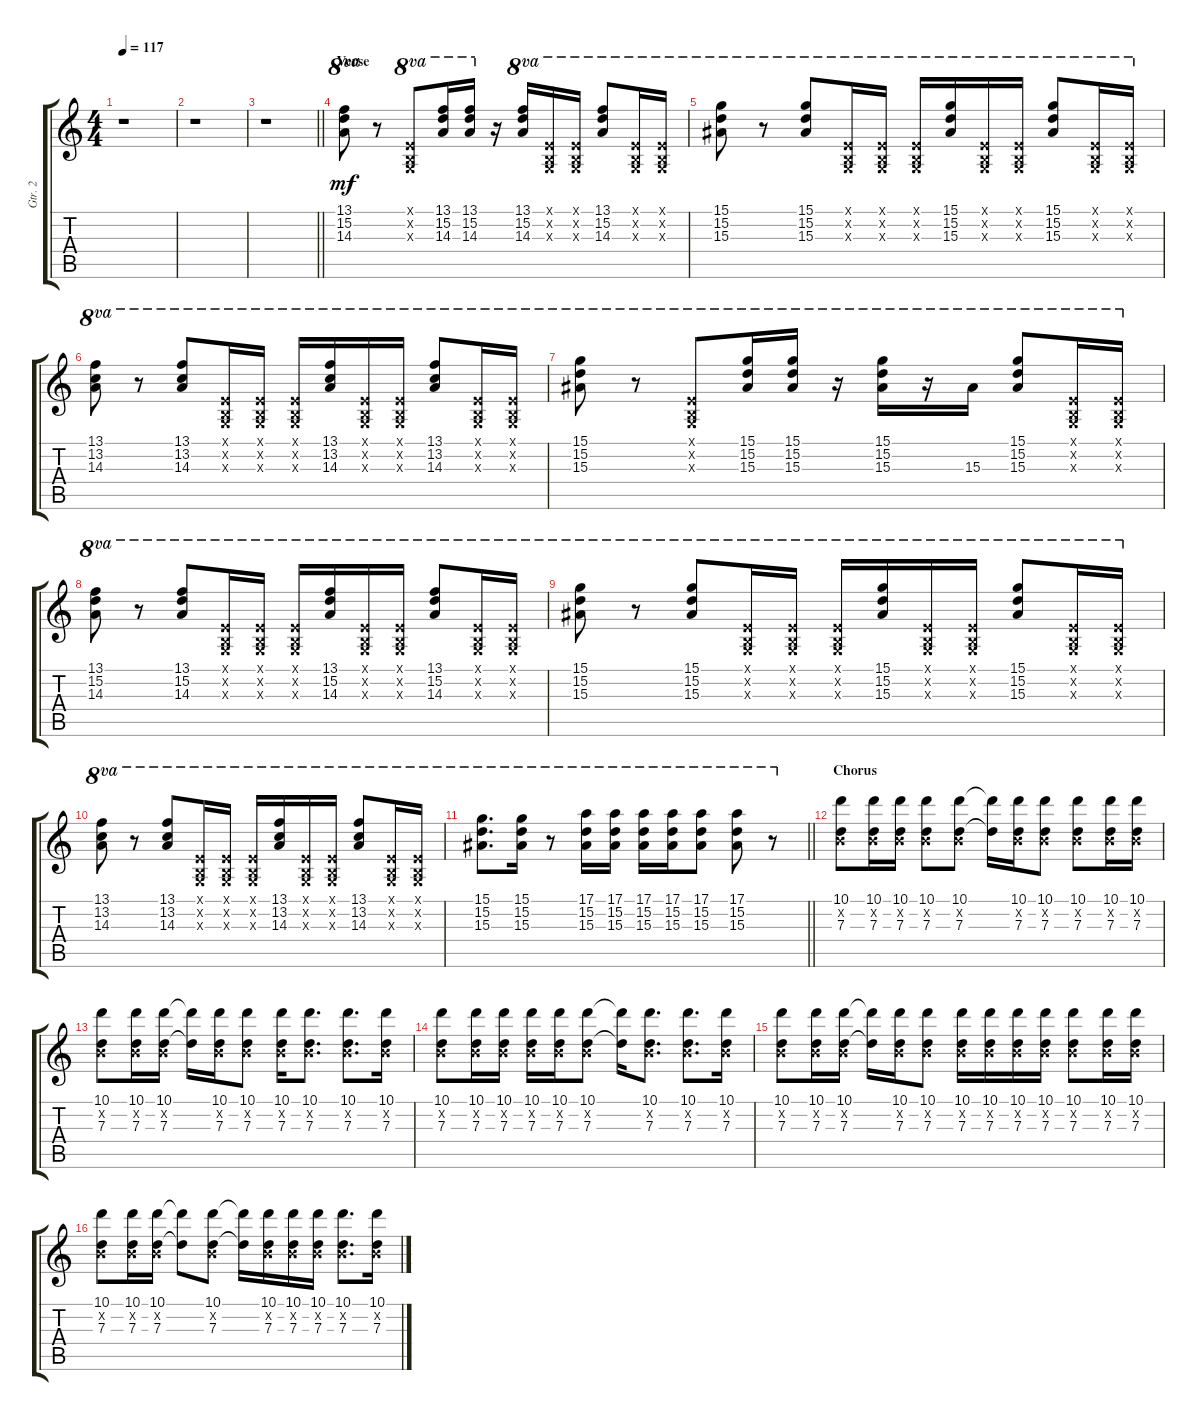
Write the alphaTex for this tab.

\track ("Gtr. 2" "Gtr. 2") {instrument electricguitarclean}
\staff {score tabs}
\tuning (E4 B3 G3 D3 A2 E2) {hide}
\ts (4 4)
\tempo 117
\clef g2
\ks c
r.1{dy mf} |
r.1 |
\barLineRight lightlight
r.1 |
\section ("" "Verse")
(13.1 15.2 14.3).8{ot 8va} r.8 (0.1{x} 0.2{x} 0.3{x}).8{ot 8va} (13.1 15.2 14.3).16{ot 8va} (13.1 15.2 14.3).16{ot 8va} r.16 (13.1 15.2 14.3).16{ot 8va} (0.1{x} 0.2{x} 0.3{x}).16{ot 8va} (0.1{x} 0.2{x} 0.3{x}).16{ot 8va} (13.1 15.2 14.3).8{ot 8va} (0.1{x} 0.2{x} 0.3{x}).16{ot 8va} (0.1{x} 0.2{x} 0.3{x}).16{ot 8va} |
(15.1 15.2 15.3).8{ot 8va} r.8{ot 8va} (15.1 15.2 15.3).8{ot 8va} (0.1{x} 0.2{x} 0.3{x}).16{ot 8va} (0.1{x} 0.2{x} 0.3{x}).16{ot 8va} (0.1{x} 0.2{x} 0.3{x}).16{ot 8va} (15.1 15.2 15.3).16{ot 8va} (0.1{x} 0.2{x} 0.3{x}).16{ot 8va} (0.1{x} 0.2{x} 0.3{x}).16{ot 8va} (15.1 15.2 15.3).8{ot 8va} (0.1{x} 0.2{x} 0.3{x}).16{ot 8va} (0.1{x} 0.2{x} 0.3{x}).16{ot 8va} |
(13.1 13.2 14.3).8{ot 8va} r.8{ot 8va} (13.1 13.2 14.3).8{ot 8va} (0.1{x} 0.2{x} 0.3{x}).16{ot 8va} (0.1{x} 0.2{x} 0.3{x}).16{ot 8va} (0.1{x} 0.2{x} 0.3{x}).16{ot 8va} (13.1 13.2 14.3).16{ot 8va} (0.1{x} 0.2{x} 0.3{x}).16{ot 8va} (0.1{x} 0.2{x} 0.3{x}).16{ot 8va} (13.1 13.2 14.3).8{ot 8va} (0.1{x} 0.2{x} 0.3{x}).16{ot 8va} (0.1{x} 0.2{x} 0.3{x}).16{ot 8va} |
(15.1 15.2 15.3).8{ot 8va} r.8{ot 8va} (0.1{x} 0.2{x} 0.3{x}).8{ot 8va} (15.1 15.2 15.3).16{ot 8va} (15.1 15.2 15.3).16{ot 8va} r.16{ot 8va} (15.1 15.2 15.3).16{ot 8va} r.16{ot 8va} 15.3.16{ot 8va} (15.1 15.2 15.3).8{ot 8va} (0.1{x} 0.2{x} 0.3{x}).16{ot 8va} (0.1{x} 0.2{x} 0.3{x}).16{ot 8va} |
(13.1 15.2 14.3).8{ot 8va} r.8{ot 8va} (13.1 15.2 14.3).8{ot 8va} (0.1{x} 0.2{x} 0.3{x}).16{ot 8va} (0.1{x} 0.2{x} 0.3{x}).16{ot 8va} (0.1{x} 0.2{x} 0.3{x}).16{ot 8va} (13.1 15.2 14.3).16{ot 8va} (0.1{x} 0.2{x} 0.3{x}).16{ot 8va} (0.1{x} 0.2{x} 0.3{x}).16{ot 8va} (13.1 15.2 14.3).8{ot 8va} (0.1{x} 0.2{x} 0.3{x}).16{ot 8va} (0.1{x} 0.2{x} 0.3{x}).16{ot 8va} |
(15.1 15.2 15.3).8{ot 8va} r.8{ot 8va} (15.1 15.2 15.3).8{ot 8va} (0.1{x} 0.2{x} 0.3{x}).16{ot 8va} (0.1{x} 0.2{x} 0.3{x}).16{ot 8va} (0.1{x} 0.2{x} 0.3{x}).16{ot 8va} (15.1 15.2 15.3).16{ot 8va} (0.1{x} 0.2{x} 0.3{x}).16{ot 8va} (0.1{x} 0.2{x} 0.3{x}).16{ot 8va} (15.1 15.2 15.3).8{ot 8va} (0.1{x} 0.2{x} 0.3{x}).16{ot 8va} (0.1{x} 0.2{x} 0.3{x}).16{ot 8va} |
(13.1 13.2 14.3).8{ot 8va} r.8{ot 8va} (13.1 13.2 14.3).8{ot 8va} (0.1{x} 0.2{x} 0.3{x}).16{ot 8va} (0.1{x} 0.2{x} 0.3{x}).16{ot 8va} (0.1{x} 0.2{x} 0.3{x}).16{ot 8va} (13.1 13.2 14.3).16{ot 8va} (0.1{x} 0.2{x} 0.3{x}).16{ot 8va} (0.1{x} 0.2{x} 0.3{x}).16{ot 8va} (13.1 13.2 14.3).8{ot 8va} (0.1{x} 0.2{x} 0.3{x}).16{ot 8va} (0.1{x} 0.2{x} 0.3{x}).16{ot 8va} |
\barLineRight lightlight
(15.1 15.2 15.3).8{d ot 8va} (15.1 15.2 15.3).16{ot 8va} r.8{ot 8va} (17.1 15.2 15.3).16{ot 8va} (17.1 15.2 15.3).16{ot 8va} (17.1 15.2 15.3).16{ot 8va} (17.1 15.2 15.3).16{ot 8va} (17.1 15.2 15.3).8{ot 8va} (17.1 15.2 15.3).8{ot 8va} r.8{ot 8va} |
\section ("" "Chorus")
(10.1 0.2{x} 7.3).8 (10.1 0.2{x} 7.3).16 (10.1 0.2{x} 7.3).16 (10.1 0.2{x} 7.3).8 (10.1 0.2{x} 7.3).8 (10.1{t} 7.3{t}).16 (10.1 0.2{x} 7.3).16 (10.1 0.2{x} 7.3).8 (10.1 0.2{x} 7.3).8 (10.1 0.2{x} 7.3).16 (10.1 0.2{x} 7.3).16 |
(10.1 0.2{x} 7.3).8 (10.1 0.2{x} 7.3).16 (10.1 0.2{x} 7.3).16 (10.1{t} 7.3{t}).16 (10.1 0.2{x} 7.3).16 (10.1 0.2{x} 7.3).8 (10.1 0.2{x} 7.3).16 (10.1 0.2{x} 7.3).8{d} (10.1 0.2{x} 7.3).8{d} (10.1 0.2{x} 7.3).16 |
(10.1 0.2{x} 7.3).8 (10.1 0.2{x} 7.3).16 (10.1 0.2{x} 7.3).16 (10.1 0.2{x} 7.3).16 (10.1 0.2{x} 7.3).16 (10.1 0.2{x} 7.3).8 (10.1{t} 7.3{t}).16 (10.1 0.2{x} 7.3).8{d} (10.1 0.2{x} 7.3).8{d} (10.1 0.2{x} 7.3).16 |
(10.1 0.2{x} 7.3).8 (10.1 0.2{x} 7.3).16 (10.1 0.2{x} 7.3).16 (10.1{t} 7.3{t}).16 (10.1 0.2{x} 7.3).16 (10.1 0.2{x} 7.3).8 (10.1 0.2{x} 7.3).16 (10.1 0.2{x} 7.3).16 (10.1 0.2{x} 7.3).16 (10.1 0.2{x} 7.3).16 (10.1 0.2{x} 7.3).8 (10.1 0.2{x} 7.3).16 (10.1 0.2{x} 7.3).16 |
(10.1 0.2{x} 7.3).8 (10.1 0.2{x} 7.3).16 (10.1 0.2{x} 7.3).16 (10.1{t} 7.3{t}).8 (10.1 0.2{x} 7.3).8 (10.1{t} 7.3{t}).16 (10.1 0.2{x} 7.3).16 (10.1 0.2{x} 7.3).16 (10.1 0.2{x} 7.3).16 (10.1 0.2{x} 7.3).8{d} (10.1 0.2{x} 7.3).16
